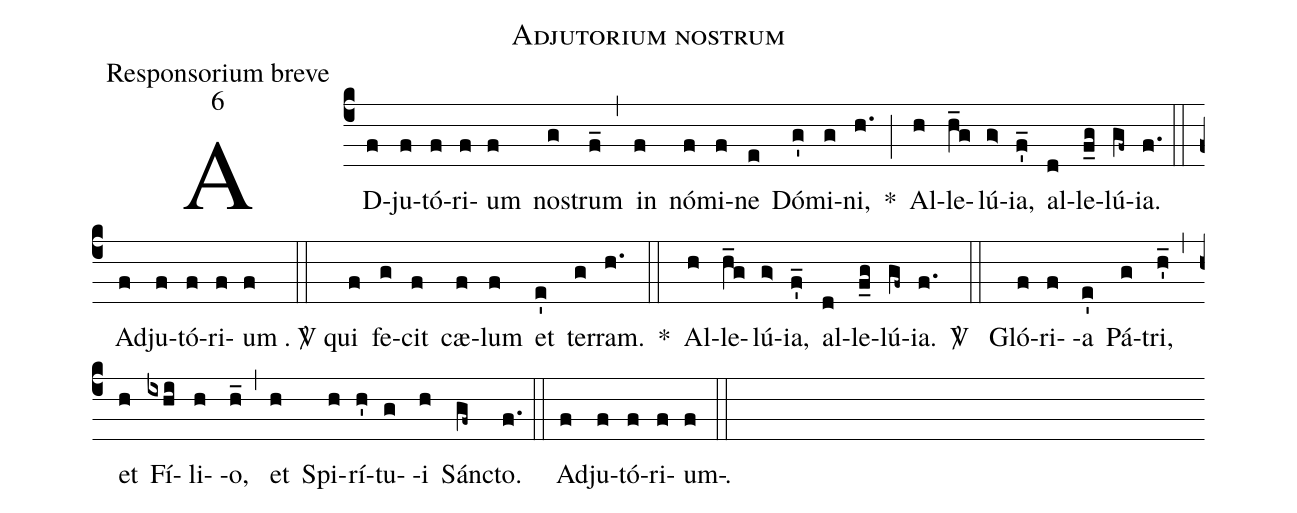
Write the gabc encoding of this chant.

name:Adjutorium nostrum;
office-part:Responsorium breve;
mode:6;
%%
(c4) AD-(f)ju-(f)tó-(f)ri-(f)um(f) nos(g)trum(f_) (,) in(f) nó(f)mi(f)ne(e) Dó(g')mi(g)ni,(h.) *(;) Al(h)le(h_g)lú(g>)ia,(f'_) al(d)le(f_g)lú(gf~)ia.(f.) (::)
 Ad(f)ju(f)tó(f)ri(f)um(f).(::) <sp>V/</sp> qui(f) fe(g)cit(f) cæ(f)lum(f) et(e') ter(g)ram.(h.) *(::) Al(h)le(h_g)lú(g>)ia,(f'_) al(d)le(f_g)lú(gf~)ia.(f.)
 <sp>V/</sp> (::) Gló-(f)ri- (f)a(e') Pá(g)tri,(h'_) (,) et(h) Fí- (ixhi)li- (h)o,(h_) (,) et(h) Spi-(h)rí-(h')tu- (g)i(h) Sán(gf~)cto.(f.)
(::)Ad(f)ju(f)tó(f)ri(f)um(f). (::)
